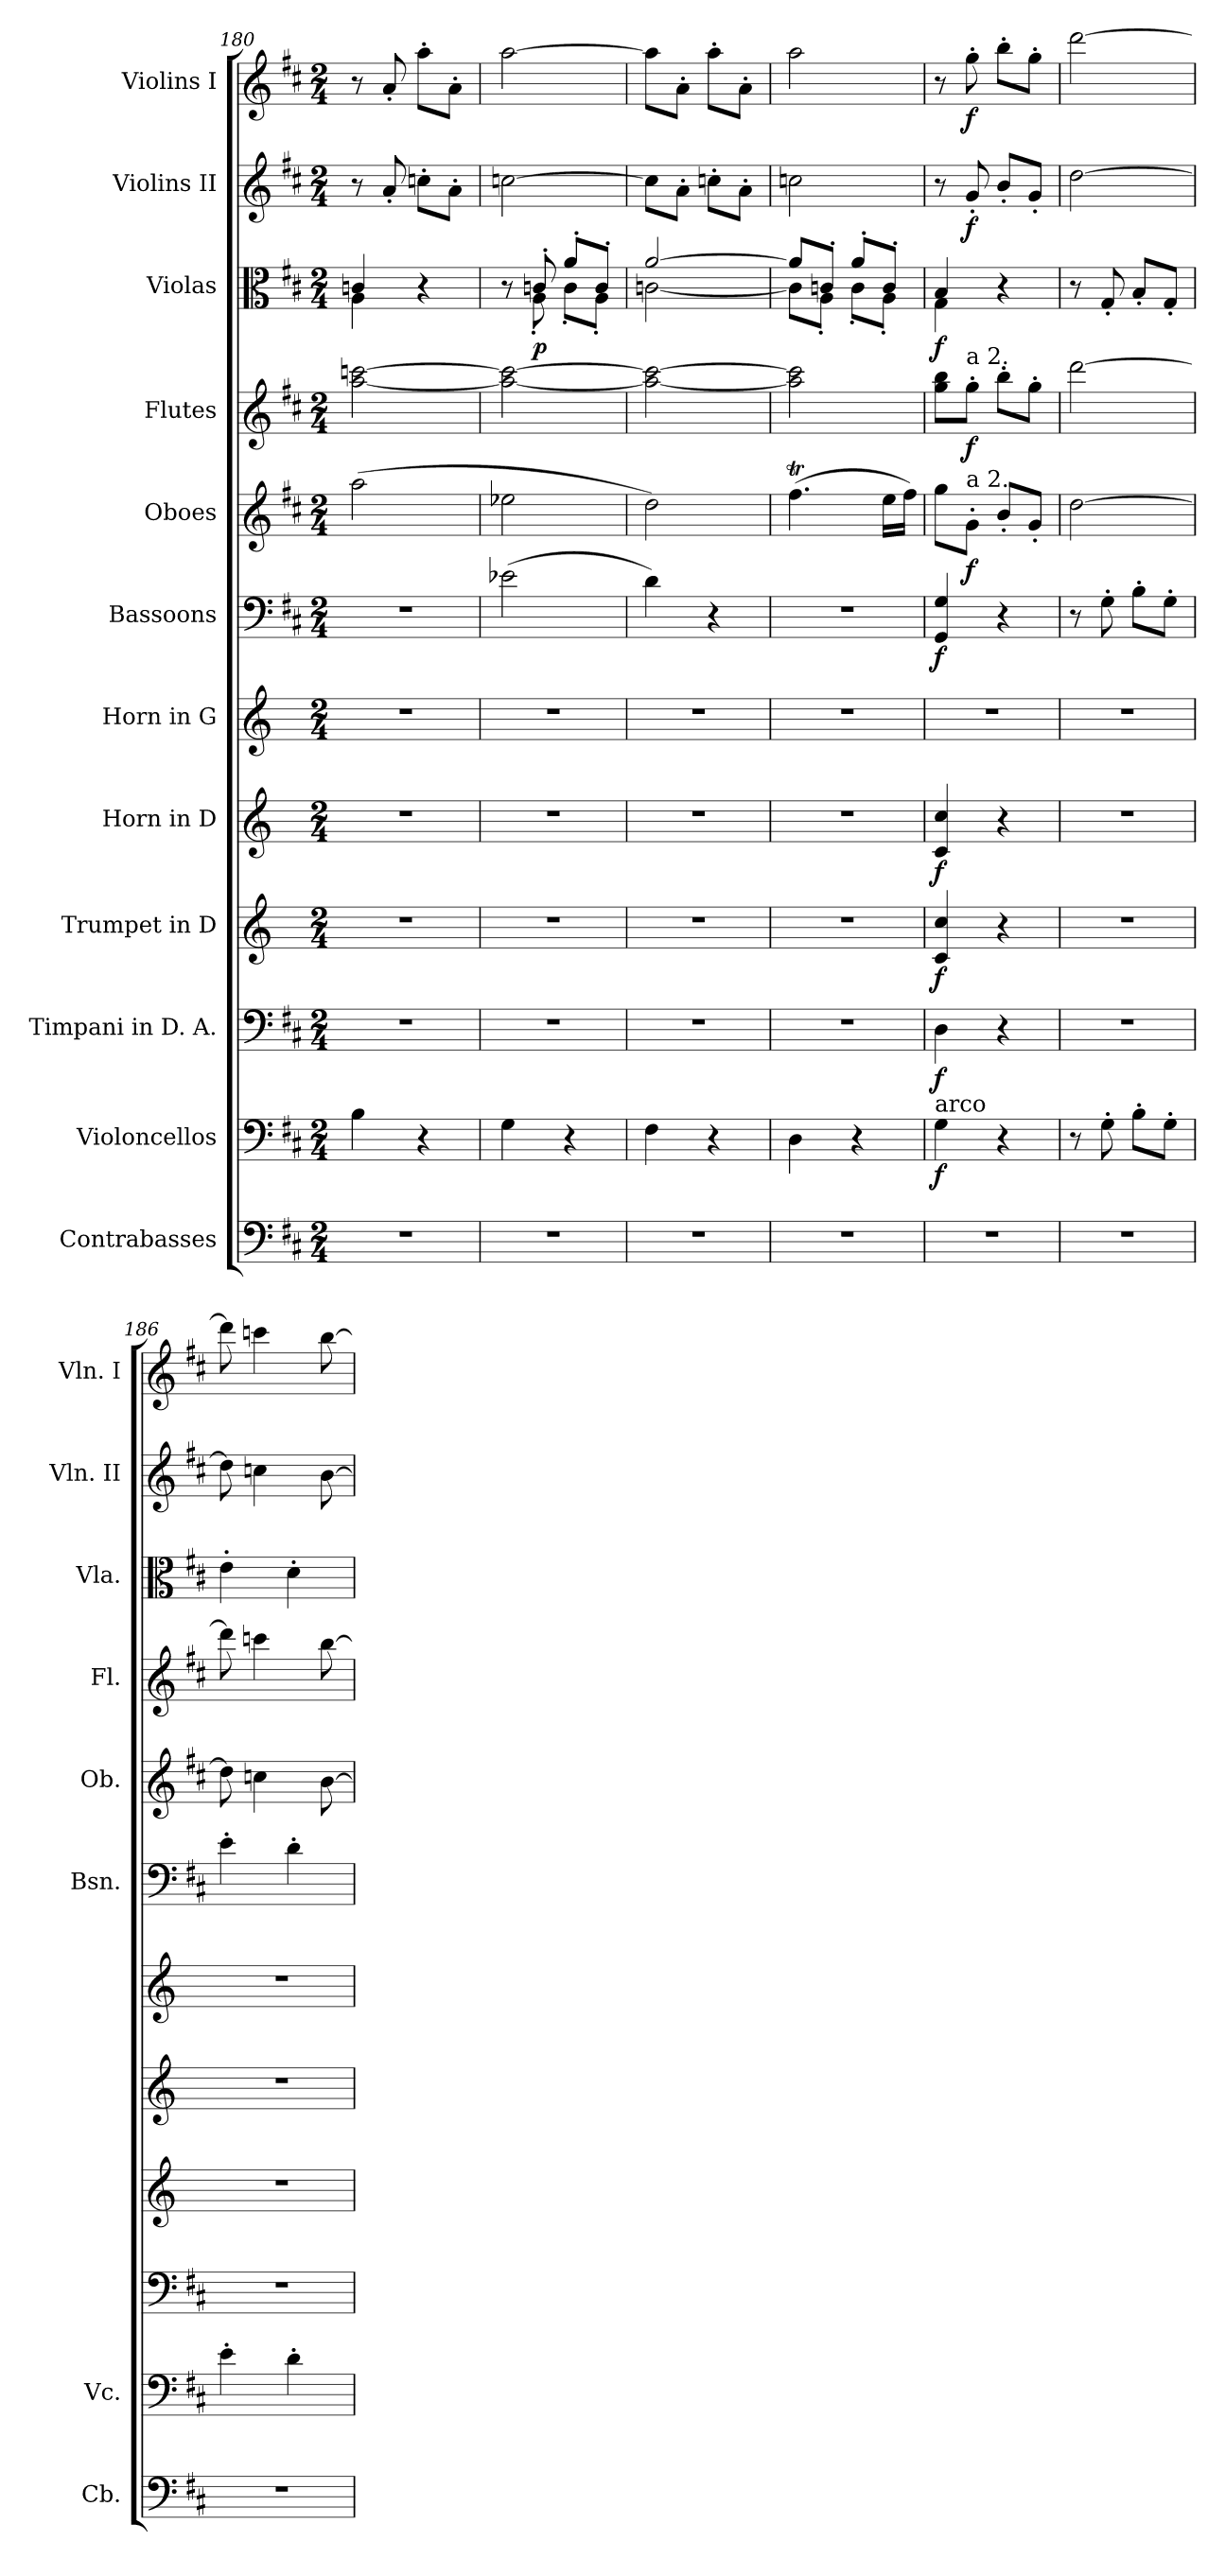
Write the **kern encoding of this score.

**kern	**kern	**dynam	**kern	**dynam	**kern	**dynam	**kern	**dynam	**kern	**kern	**dynam	**kern	**dynam	**kern	**dynam	**kern	**dynam	**kern	**dynam	**kern	**dynam
*part12	*part11	*part11	*part10	*part10	*part9	*part9	*part8	*part8	*part7	*part6	*part6	*part5	*part5	*part4	*part4	*part3	*part3	*part2	*part2	*part1	*part1
*staff12	*staff11	*staff11	*staff10	*staff10	*staff9	*staff9	*staff8	*staff8	*staff7	*staff6	*staff6	*staff5	*staff5	*staff4	*staff4	*staff3	*staff3	*staff2	*staff2	*staff1	*staff1
*I"Contrabasses	*I"Violoncellos	*	*I"Timpani in D. A.	*	*I"Trumpet in D	*	*I"Horn in D	*	*I"Horn in G	*I"Bassoons	*	*I"Oboes	*	*I"Flutes	*	*I"Violas	*	*I"Violins II	*	*I"Violins I	*
*I'Cb.	*I'Vc.	*	*	*	*	*	*	*	*	*I'Bsn.	*	*I'Ob.	*	*I'Fl.	*	*I'Vla.	*	*I'Vln. II	*	*I'Vln. I	*
*clefF4	*clefF4	*	*clefF4	*	*clefG2	*	*clefG2	*	*clefG2	*clefF4	*	*clefG2	*	*clefG2	*	*clefC3	*	*clefG2	*	*clefG2	*
*ITrd7c12	*	*	*	*	*ITrd-1c-2	*	*ITrd6c10	*	*ITrd3c5	*	*	*	*	*	*	*	*	*	*	*	*
*k[f#c#]	*k[f#c#]	*	*k[f#c#]	*	*k[f#c#]	*	*k[f#c#]	*	*k[f#]	*k[f#c#]	*	*k[f#c#]	*	*k[f#c#]	*	*k[f#c#]	*	*k[f#c#]	*	*k[f#c#]	*
*M2/4	*M2/4	*	*M2/4	*	*M2/4	*	*M2/4	*	*M2/4	*M2/4	*	*M2/4	*	*M2/4	*	*M2/4	*	*M2/4	*	*M2/4	*
=180	=180	=180	=180	=180	=180	=180	=180	=180	=180	=180	=180	=180	=180	=180	=180	=180	=180	=180	=180	=180	=180
*	*	*	*	*	*	*	*	*	*	*	*	*	*	*	*	*^	*	*	*	*	*
2r	4B\	.	2r	.	2r	.	2r	.	2r	2r	.	(>2aa\	.	[2aa\ [2cccn\	.	4cn/	4A\	.	8r	.	8r	.
.	.	.	.	.	.	.	.	.	.	.	.	.	.	.	.	.	.	.	8a'/	.	8a'/	.
.	4r	.	.	.	.	.	.	.	.	.	.	.	.	.	.	4r	4ryy	.	8ccn'\L	.	8aa'\L	.
.	.	.	.	.	.	.	.	.	.	.	.	.	.	.	.	.	.	.	8a'\J	.	8a'\J	.
=181	=181	=181	=181	=181	=181	=181	=181	=181	=181	=181	=181	=181	=181	=181	=181	=181	=181	=181	=181	=181	=181	=181
2r	4G\	.	2r	.	2r	.	2r	.	2r	(>2e-X\	.	2ee-X\	.	2aa\_ 2ccc\_	.	8r	8ryy	.	[2ccn\	.	[2aa\	.
!	!	!	!	!	!	!	!	!	!	!	!	!	!	!	!	!	!	!LO:DY:b	!	!	!	!
.	.	.	.	.	.	.	.	.	.	.	.	.	.	.	.	8cn'/	8A'\	p	.	.	.	.
.	4r	.	.	.	.	.	.	.	.	.	.	.	.	.	.	8a'/L	8c'\L	.	.	.	.	.
.	.	.	.	.	.	.	.	.	.	.	.	.	.	.	.	8c'/J	8A'\J	.	.	.	.	.
=182	=182	=182	=182	=182	=182	=182	=182	=182	=182	=182	=182	=182	=182	=182	=182	=182	=182	=182	=182	=182	=182	=182
2r	4F#\	.	2r	.	2r	.	2r	.	2r	4d\)	.	2dd\)	.	2aa\_ 2ccc\_	.	[2a/	[2cn\	.	8cc\L]	.	8aa\L]	.
.	.	.	.	.	.	.	.	.	.	.	.	.	.	.	.	.	.	.	8a'\J	.	8a'\J	.
.	4r	.	.	.	.	.	.	.	.	4r	.	.	.	.	.	.	.	.	8ccn'\L	.	8aa'\L	.
.	.	.	.	.	.	.	.	.	.	.	.	.	.	.	.	.	.	.	8a'\J	.	8a'\J	.
=183	=183	=183	=183	=183	=183	=183	=183	=183	=183	=183	=183	=183	=183	=183	=183	=183	=183	=183	=183	=183	=183	=183
2r	4D\	.	2r	.	2r	.	2r	.	2r	2r	.	(>4.ff#t\	.	2aa\] 2ccc\]	.	8a/L]	8c\L]	.	2ccn\	.	2aa\	.
.	.	.	.	.	.	.	.	.	.	.	.	.	.	.	.	8cn'/J	8A'\J	.	.	.	.	.
.	4r	.	.	.	.	.	.	.	.	.	.	.	.	.	.	8a'/L	8c'\L	.	.	.	.	.
.	.	.	.	.	.	.	.	.	.	.	.	16ee\LL	.	.	.	8c'/J	8A'\J	.	.	.	.	.
.	.	.	.	.	.	.	.	.	.	.	.	16ff#\JJ)	.	.	.	.	.	.	.	.	.	.
=184	=184	=184	=184	=184	=184	=184	=184	=184	=184	=184	=184	=184	=184	=184	=184	=184	=184	=184	=184	=184	=184	=184
!	!LO:TX:a:t=arco	!	!	!	!	!	!	!	!	!	!	!	!	!	!	!	!	!	!	!	!	!
!	!	!LO:DY:b	!	!LO:DY:b	!	!LO:DY:b	!	!LO:DY:b	!	!	!LO:DY:b	!	!	!	!	!	!	!LO:DY:b	!	!	!	!
2r	4G\	f	4D\	f	4d/ 4dd/	f	4D/ 4d/	f	2r	4GG/ 4G/	f	8gg\L	.	8gg\ 8bb\L	.	4B/	4G\	f	8r	.	8r	.
!	!	!	!	!	!	!	!	!	!	!	!	!	!	!LO:TX:a:t=a 2.	!	!	!	!	!	!	!	!
!	!	!	!	!	!	!	!	!	!	!	!	!LO:TX:a:t=a 2.	!	!	!	!	!	!	!	!	!	!
!	!	!	!	!	!	!	!	!	!	!	!	!	!LO:DY:b	!	!LO:DY:b	!	!	!	!	!LO:DY:b	!	!LO:DY:b
.	.	.	.	.	.	.	.	.	.	.	.	8g'\J	f	8gg'\J	f	.	.	.	8g'/	f	8gg'\	f
.	4r	.	4r	.	4r	.	4r	.	.	4r	.	8b'/L	.	8bb'\L	.	4r	4ryy	.	8b'/L	.	8bb'\L	.
.	.	.	.	.	.	.	.	.	.	.	.	8g'/J	.	8gg'\J	.	.	.	.	8g'/J	.	8gg'\J	.
*	*	*	*	*	*	*	*	*	*	*	*	*	*	*	*	*v	*v	*	*	*	*	*
=185	=185	=185	=185	=185	=185	=185	=185	=185	=185	=185	=185	=185	=185	=185	=185	=185	=185	=185	=185	=185	=185
2r	8r	.	2r	.	2r	.	2r	.	2r	8r	.	[2dd\	.	[2ddd\	.	8r	.	[2dd\	.	[2ddd\	.
.	8G'\	.	.	.	.	.	.	.	.	8G'\	.	.	.	.	.	8G'/	.	.	.	.	.
.	8B'\L	.	.	.	.	.	.	.	.	8B'\L	.	.	.	.	.	8B'/L	.	.	.	.	.
.	8G'\J	.	.	.	.	.	.	.	.	8G'\J	.	.	.	.	.	8G'/J	.	.	.	.	.
!!LO:PB:g=z
=186	=186	=186	=186	=186	=186	=186	=186	=186	=186	=186	=186	=186	=186	=186	=186	=186	=186	=186	=186	=186	=186
2r	4e'\	.	2r	.	2r	.	2r	.	2r	4e'\	.	8dd\]	.	8ddd\]	.	4e'\	.	8dd\]	.	8ddd\]	.
.	.	.	.	.	.	.	.	.	.	.	.	4ccn\	.	4cccn\	.	.	.	4ccn\	.	4cccn\	.
.	4d'\	.	.	.	.	.	.	.	.	4d'\	.	.	.	.	.	4d'\	.	.	.	.	.
.	.	.	.	.	.	.	.	.	.	.	.	[8b\	.	[8bb\	.	.	.	[8b\	.	[8bb\	.
=	=	=	=	=	=	=	=	=	=	=	=	=	=	=	=	=	=	=	=	=	=
*-	*-	*-	*-	*-	*-	*-	*-	*-	*-	*-	*-	*-	*-	*-	*-	*-	*-	*-	*-	*-	*-
